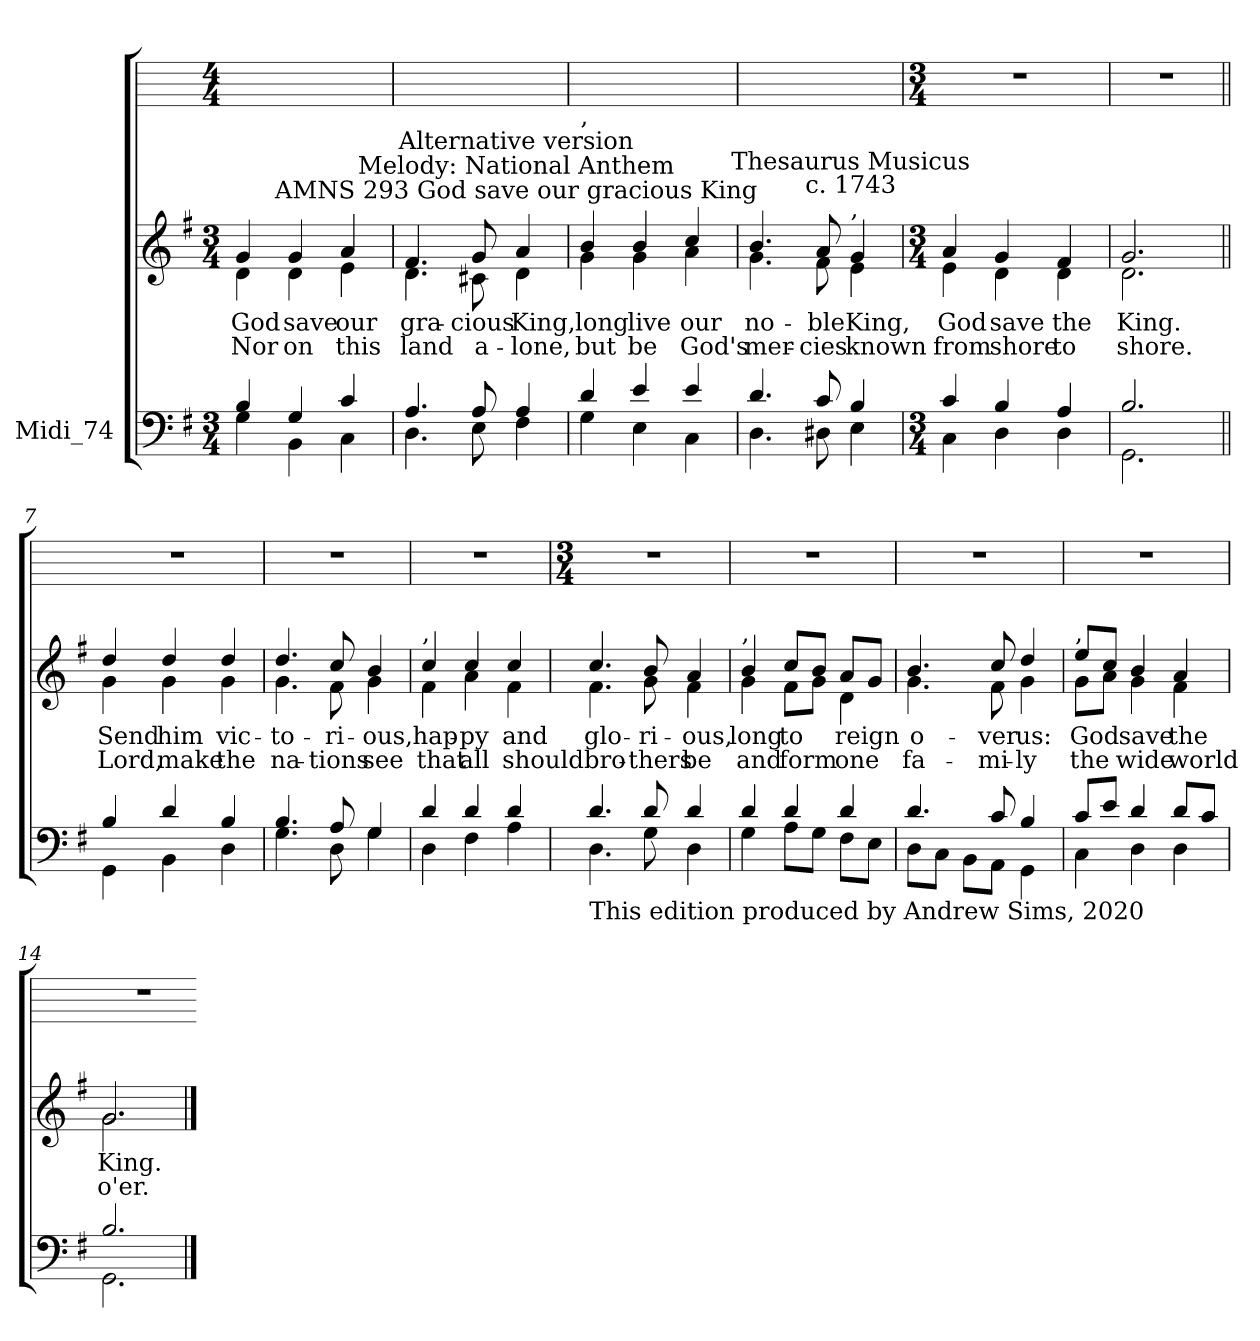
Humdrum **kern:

**kern	**kern	**text	**text	**kern
*part3	*part2	*part2	*part2	*part1
*staff3	*staff2	*staff2	*staff2	*staff1
*I"Midi_74	*	*	*	*
*clefF4	*clefG2	*	*	*
*k[f#]	*k[f#]	*	*	*
*G:	*G:	*	*	*
*M3/4	*M3/4	*	*	*M4/4
=1	=1	=1	=1	=1
*^	*	*	*	*
!	!	!LO:TX:a:cj:t=v 1. Anon.\nv. 2. W. E. Hickson (1803-1870)	!	!	!
!	!	!	!LO:LY:b	!LO:LY:b	!
*	*	*^	*	*	*
4B/	4G\	4g/	4d\	God	Nor	2.r
!	!	!	!	!LO:LY:b	!LO:LY:b	!
4G/	4BB\	4g/	4d\	save	on	.
!	!	!	!	!LO:LY:b	!LO:LY:b	!
4c/	4C\	4a/	4e\	our	this	.
=2	=2	=2	=2	=2	=2	=2
!	!	!	!	!LO:LY:b	!LO:LY:b	!
4.A/	4.D\	4.f#/	4.d\	gra-	-land	2.r
!	!	!	!	!LO:LY:b	!LO:LY:b	!
8A/	8E\	8g/	8c#X\	cious	a-	.
!	!	!LO:TX:a:cj:t=AMNS 293 God save our gracious King	!	!	!	!
!	!	!LO:TX:a:cj:t=Melody&colon; National Anthem	!	!	!	!
!	!	!LO:TX:a:cj:t=Alternative version	!	!	!	!
!	!	!	!	!LO:LY:b	!LO:LY:b	!
4A/	4F#\	4a/	4d\	-King,	lone,	.
=3	=3	=3	=3	=3	=3	=3
!	!	!LO:TX:a:t=,	!	!	!	!
!	!	!	!	!LO:LY:b	!LO:LY:b	!
4d/	4G\	4b/	4g\	long	but	2.r
!	!	!	!	!LO:LY:b	!LO:LY:b	!
4e/	4E\	4b/	4g\	live	be	.
!	!	!	!	!LO:LY:b	!LO:LY:b	!
4e/	4C\	4cc/	4a\	our	God's	.
=4	=4	=4	=4	=4	=4	=4
!	!	!	!	!LO:LY:b	!LO:LY:b	!
4.d/	4.D\	4.b/	4.g\	no-	-mer-	2.r
!	!	!	!	!LO:LY:b	!LO:LY:b	!
8c/	8D#X\	8a/	8f#\	-ble	cies	.
!	!	!LO:TX:a:t=,	!	!	!	!
!	!	!LO:TX:a:cj:t=Thesaurus Musicus\nc. 1743	!	!	!	!
!	!	!	!	!LO:LY:b	!LO:LY:b	!
4B/	4E\	4g/	4e\	King,	known	.
!!LO:LB:g=z
=5	=5	=5	=5	=5	=5	=5
*M3/4	*	*M3/4	*	*	*	*M3/4
!	!	!	!	!LO:LY:b	!LO:LY:b	!
4c/	4C\	4a/	4e\	God	from	2.r
!	!	!	!	!LO:LY:b	!LO:LY:b	!
4B/	4D\	4g/	4d\	save	shore	.
!	!	!	!	!LO:LY:b	!LO:LY:b	!
4A/	4D\	4f#/	4d\	the	to	.
=6	=6	=6	=6	=6	=6	=6
!	!	!	!	!LO:LY:b	!LO:LY:b	!
2.B/	2.GG\	2.g/	2.d\	King.	shore.	2.r
=7||	=7||	=7||	=7||	=7||	=7||	=7||
!	!	!	!	!LO:LY:b	!LO:LY:b	!
4B/	4GG\	4dd/	4g\	Send	Lord,	2.r
!	!	!	!	!LO:LY:b	!LO:LY:b	!
4d/	4BB\	4dd/	4g\	him	make	.
!	!	!	!	!LO:LY:b	!LO:LY:b	!
4B/	4D\	4dd/	4g\	vic-	-the	.
=8	=8	=8	=8	=8	=8	=8
!	!	!	!	!LO:LY:b	!LO:LY:b	!
4.B/	4.G\	4.dd/	4.g\	to-	-na-	2.r
!	!	!	!	!LO:LY:b	!LO:LY:b	!
8A/	8D\	8cc/	8f#\	-ri-	-tions	.
!	!	!	!	!LO:LY:b	!LO:LY:b	!
4G/	4G\	4b/	4g\	ous,	see	.
=9	=9	=9	=9	=9	=9	=9
!	!	!LO:TX:a:t=,	!	!	!	!
!	!	!	!	!LO:LY:b	!LO:LY:b	!
4d/	4D\	4cc/	4f#\	hap-	-that	2.r
!	!	!	!	!LO:LY:b	!LO:LY:b	!
4d/	4F#\	4cc/	4a\	py	all	.
!	!	!	!	!LO:LY:b	!LO:LY:b	!
4d/	4A\	4cc/	4f#\	and	should	.
!!LO:LB:g=z
=10	=10	=10	=10	=10	=10	=10
*	*	*	*	*	*	*M3/4
!LO:TX:b:t=This edition produced by Andrew Sims, 2020	!	!	!	!	!	!
!	!	!	!	!LO:LY:b	!LO:LY:b	!
4.d/	4.D\	4.cc/	4.f#\	glo-	-bro-	2.r
!	!	!	!	!LO:LY:b	!LO:LY:b	!
8d/	8G\	8b/	8g\	-ri-	-thers	.
!	!	!	!	!LO:LY:b	!LO:LY:b	!
4d/	4D\	4a/	4f#\	ous,	be	.
=11	=11	=11	=11	=11	=11	=11
!	!	!LO:TX:a:t=,	!	!	!	!
!	!	!	!	!LO:LY:b	!LO:LY:b	!
4d/	4G\	4b/	4g\	long	and	2.r
!	!	!	!	!LO:LY:b	!LO:LY:b	!
4d/	8A\L	8cc/L	8f#\L	to	form	.
.	8G\J	8b/J	8g\J	.	.	.
!	!	!	!	!LO:LY:b	!LO:LY:b	!
4d/	8F#\L	8a/L	4d\	reign	one	.
.	8E\J	8g/J	.	.	.	.
=12	=12	=12	=12	=12	=12	=12
!	!	!	!	!LO:LY:b	!LO:LY:b	!
4.d/	8D\L	4.b/	4.g\	o-	-fa-	2.r
.	8C\J	.	.	.	.	.
.	8BB\L	.	.	.	.	.
!	!	!	!	!LO:LY:b	!LO:LY:b	!
8c/	8AA\J	8cc/	8f#\	-ver	mi-	.
!	!	!	!	!LO:LY:b	!LO:LY:b	!
4B/	4GG\	4dd/	4g\	-us:	ly	.
=13	=13	=13	=13	=13	=13	=13
!	!	!LO:TX:a:t=,	!	!	!	!
!	!	!	!	!LO:LY:b	!LO:LY:b	!
8c/L	4C\	8ee/L	8g\L	God	the	2.r
8e/J	.	8cc/J	8a\J	.	.	.
!	!	!	!	!LO:LY:b	!LO:LY:b	!
4d/	4D\	4b/	4g\	save	wide	.
!	!	!	!	!LO:LY:b	!LO:LY:b	!
8d/L	4D\	4a/	4f#\	the	world	.
8c/J	.	.	.	.	.	.
=14	=14	=14	=14	=14	=14	=14
!	!	!	!	!LO:LY:b	!LO:LY:b	!
2.B/	2.GG\	2.g/	2.g\	King.	o'er.	2.r
*v	*v	*	*	*	*	*
*	*v	*v	*	*	*
==	==	=	=	=
*-	*-	*-	*-	*-
